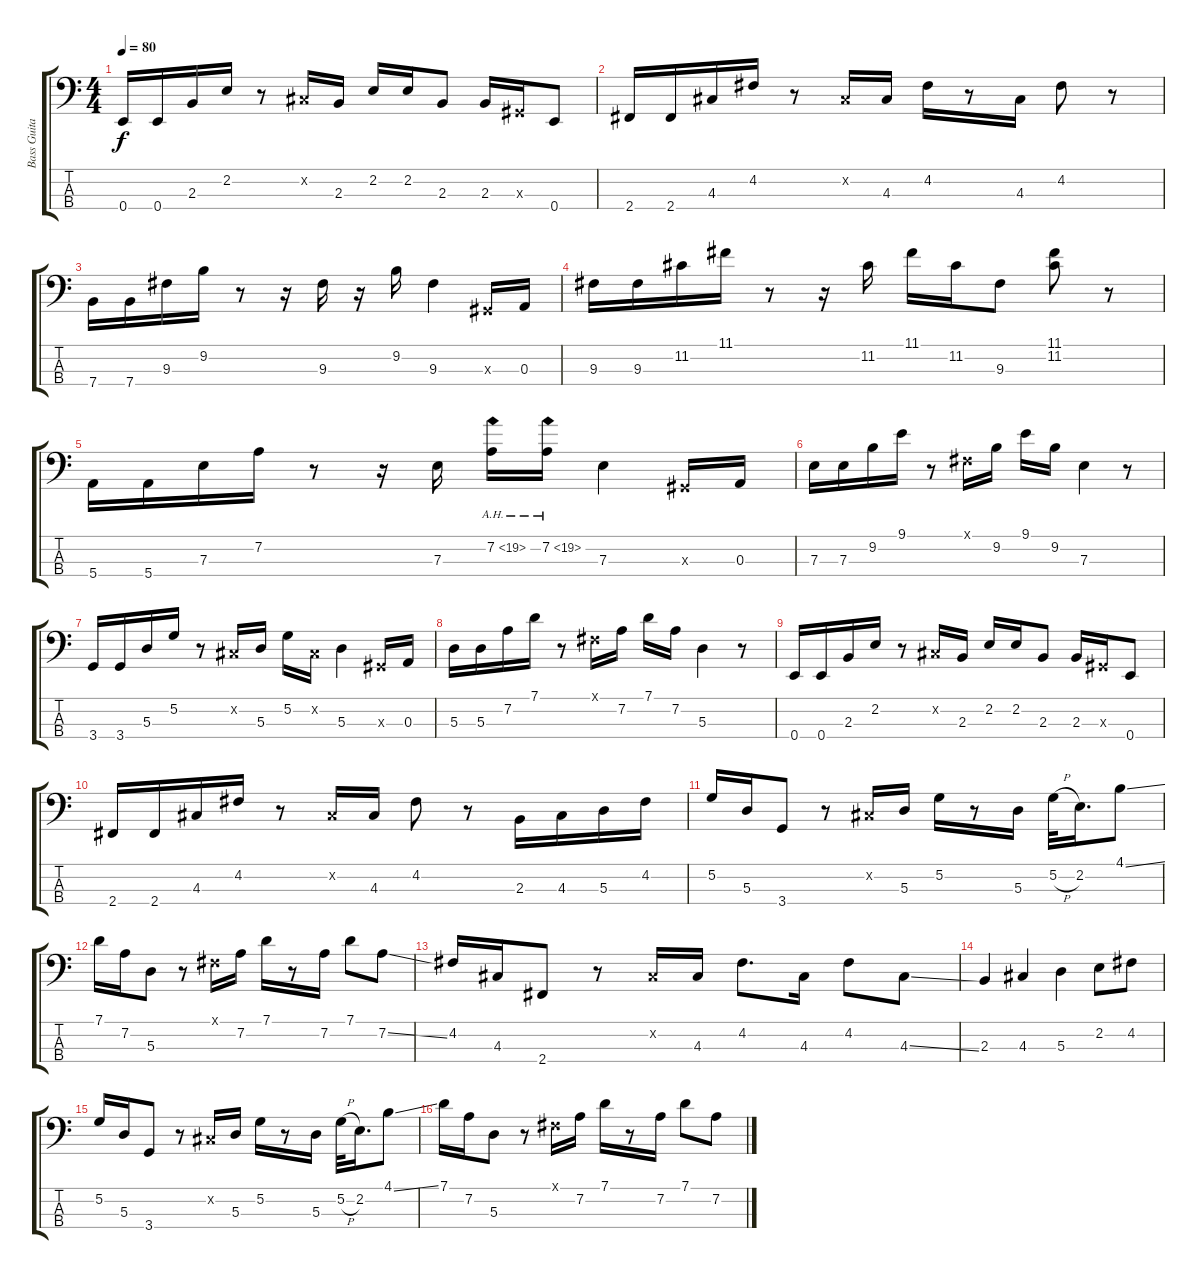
\track ("Bass Guitar" "Bass Guita") {instrument slapbass1}
\staff {score tabs}
\tuning (G2 D2 A1 E1) {hide}
\ts (4 4)
\tempo 80
\clef f4
\ks c
0.4.16{dy f} 0.4.16 2.3.16 2.2.16 r.8 -1.2{x}.16 2.3.16 2.2.16 2.2.16 2.3.8 2.3.16 -1.3{x}.16 0.4.8 |
2.4.16 2.4.16 4.3.16 4.2.16 r.8 -1.2{x}.16 4.3.16 4.2.16 r.8 4.3.16 4.2.8 r.8 |
7.4.16 7.4.16 9.3.16 9.2.16 r.8 r.16 9.3.16 r.16 9.2.16 9.3.4 -1.3{x}.16 0.3.16 |
9.3.16 9.3.16 11.2.16 11.1.16 r.8 r.16 11.2.16 11.1.16 11.2.16 9.3.8 (11.1 11.2).8 r.8 |
5.4.16 5.4.16 7.3.16 7.2.16 r.8 r.16 7.3.16 7.2{ah 12}.16 7.2{ah 12}.16 7.3.4 -1.3{x}.16 0.3.16 |
7.3.16 7.3.16 9.2.16 9.1.16 r.8 -1.1{x}.16 9.2.16 9.1.16 9.2.16 7.3.4 r.8 |
3.4.16 3.4.16 5.3.16 5.2.16 r.8 -1.2{x}.16 5.3.16 5.2.16 -1.2{x}.16 5.3.4 -1.3{x}.16 0.3.16 |
5.3.16 5.3.16 7.2.16 7.1.16 r.8 -1.1{x}.16 7.2.16 7.1.16 7.2.16 5.3.4 r.8 |
0.4.16 0.4.16 2.3.16 2.2.16 r.8 -1.2{x}.16 2.3.16 2.2.16 2.2.16 2.3.8 2.3.16 -1.3{x}.16 0.4.8 |
2.4.16 2.4.16 4.3.16 4.2.16 r.8 -1.2{x}.16 4.3.16 4.2.8 r.8 2.3.16 4.3.16 5.3.16 4.2.16 |
5.2.16 5.3.16 3.4.8 r.8 -1.2{x}.16 5.3.16 5.2.16 r.8 5.3.16 5.2{h}.32 2.2.16{d} 4.1{ss}.8 |
7.1.16 7.2.16 5.3.8 r.8 -1.1{x}.16 7.2.16 7.1.16 r.8 7.2.16 7.1.8 7.2{ss}.8 |
4.2.16 4.3.16 2.4.8 r.8 -1.2{x}.16 4.3.16 4.2.8{d} 4.3.16 4.2.8 4.3{ss}.8 |
2.3.4 4.3.4 5.3.4 2.2.8 4.2.8 |
5.2.16 5.3.16 3.4.8 r.8 -1.2{x}.16 5.3.16 5.2.16 r.8 5.3.16 5.2{h}.32 2.2.16{d} 4.1{ss}.8 |
7.1.16 7.2.16 5.3.8 r.8 -1.1{x}.16 7.2.16 7.1.16 r.8 7.2.16 7.1.8 7.2{ss}.8
